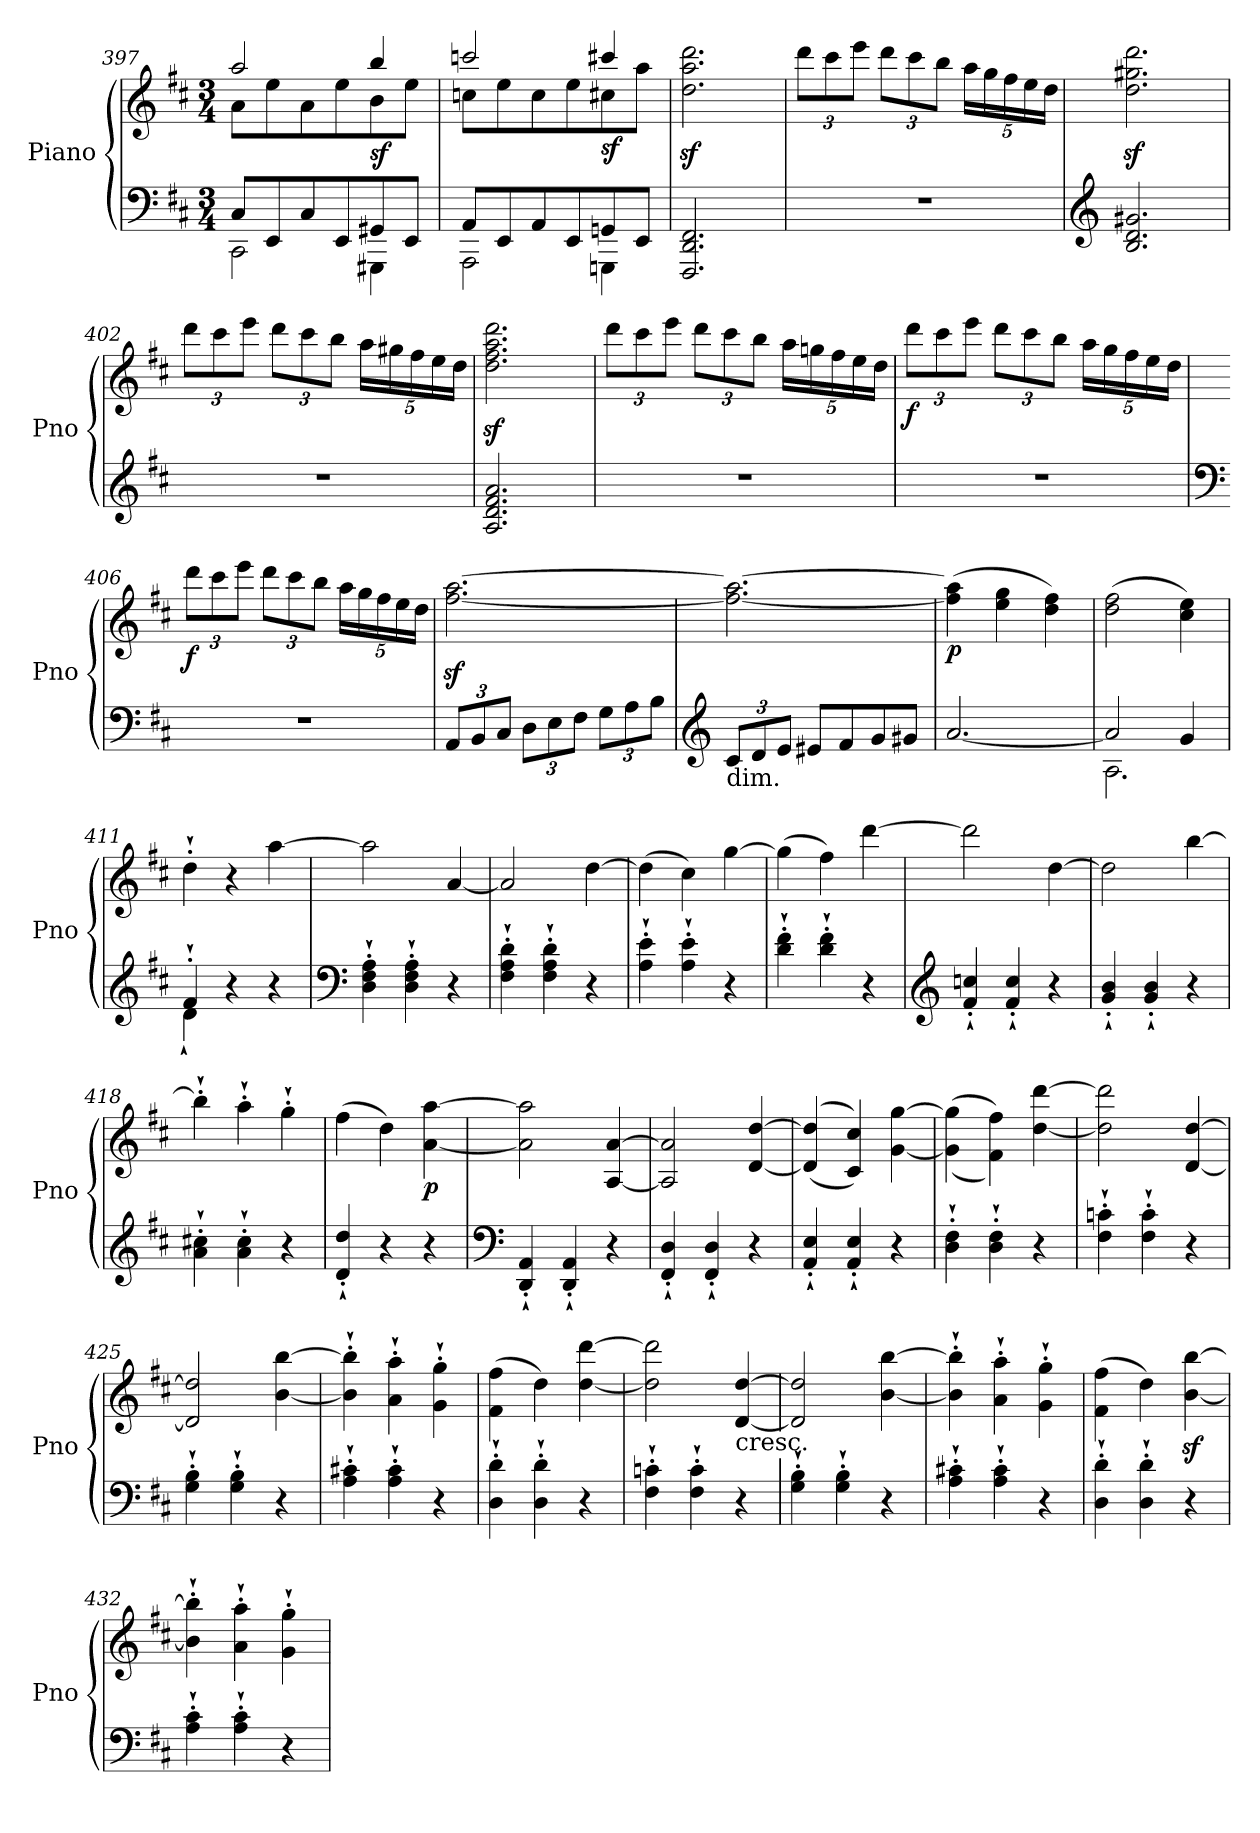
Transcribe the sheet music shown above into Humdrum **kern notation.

**kern	**kern	**dynam
*part1	*part1	*part1
*staff2	*staff1	*staff1/2
*I"Piano	*	*
*I'Pno	*	*
*clefF4	*clefG2	*
*k[f#c#]	*k[f#c#]	*
*D:	*D:	*
*M3/4	*M3/4	*
=397	=397	=397
*^	*^	*
8C#/L	2CC#\	2aa/	8a\L	.
8EE/	.	.	8ee\	.
8C#/	.	.	8a\	.
8EE/	.	.	8ee\	.
!	!	!	!	!LO:DY:b
8GG#X/	4GGG#X\	4bb/	8b\	sf
8EE/J	.	.	8ee\J	.
=398	=398	=398	=398	=398
8AA/L	2AAA\	2cccn/	8ccn\L	.
8EE/	.	.	8ee\	.
8AA/	.	.	8cc\	.
8EE/	.	.	8ee\	.
!	!	!	!	!LO:DY:b
8GGn/	4GGGn\	4ccc#X/	8cc#X\	sf
8EE/J	.	.	8aa\J	.
*v	*v	*	*	*
*	*v	*v	*
=399	=399	=399
2.FFF#/ 2.DD/ 2.FF#/	2.dd\z< 2.aa\z< 2.ddd\z<	.
=400	=400	=400
*	*Xbrackettup	*
2.r	12ddd\L	.
.	12ccc#\	.
.	12eee\J	.
.	12ddd\L	.
.	12ccc#\	.
.	12bb\J	.
.	20aa\LL	.
.	20gg\	.
.	20ff#\	.
.	20ee\	.
.	20dd\JJ	.
=401	=401	=401
*clefG2	*	*
2.B/ 2.d/ 2.g#X/	2.dd\z< 2.gg#X\z< 2.ddd\z<	.
=402	=402	=402
2.r	12ddd\L	.
.	12ccc#\	.
.	12eee\J	.
.	12ddd\L	.
.	12ccc#\	.
.	12bb\J	.
.	20aa\LL	.
.	20gg#X\	.
.	20ff#\	.
.	20ee\	.
.	20dd\JJ	.
=403	=403	=403
2.A/ 2.d/ 2.f#/ 2.a/	2.dd\z< 2.ff#\z< 2.aa\z< 2.ddd\z<	.
=404	=404	=404
2.r	12ddd\L	.
.	12ccc#\	.
.	12eee\J	.
.	12ddd\L	.
.	12ccc#\	.
.	12bb\J	.
.	20aa\LL	.
.	20ggn\	.
.	20ff#\	.
.	20ee\	.
.	20dd\JJ	.
=405	=405	=405
!	!	!LO:DY:b
2.r	12ddd\L	f
.	12ccc#\	.
.	12eee\J	.
.	12ddd\L	.
.	12ccc#\	.
.	12bb\J	.
.	20aa\LL	.
.	20gg\	.
.	20ff#\	.
.	20ee\	.
.	20dd\JJ	.
=406	=406	=406
*clefF4	*	*
!	!	!LO:DY:b
2.r	12ddd\L	f
.	12ccc#\	.
.	12eee\J	.
.	12ddd\L	.
.	12ccc#\	.
.	12bb\J	.
.	20aa\LL	.
.	20gg\	.
.	20ff#\	.
.	20ee\	.
.	20dd\JJ	.
=407	=407	=407
*Xbrackettup	*	*
12AA/L	[2.ff#\z< [2.aa\z<	.
12BB/	.	.
12C#/J	.	.
12D\L	.	.
12E\	.	.
12F#\J	.	.
12G\L	.	.
12A\	.	.
12B\J	.	.
=408	=408	=408
*clefG2	*	*
!LO:TX:b:t=dim.	!	!
12c#/L	2.ff#\_ 2.aa\_	.
12d/	.	.
12e/J	.	.
8e#X/L	.	.
8f#/	.	.
8g/	.	.
8g#X/J	.	.
=409	=409	=409
!	!	!LO:DY:b
[2.a/	(>4ff#\] 4aa\]	p
.	4ee\ 4gg\	.
.	4dd\ 4ff#\)	.
=410	=410	=410
*^	*	*
2a/]	2.A\	(>2dd\ 2ff#\	.
4g/	.	4cc#\ 4ee\)	.
=411	=411	=411	=411
4f#'`/	4d`\	4dd'`\	.
4r	2ryy	4r	.
4r	.	[4aa\	.
*v	*v	*	*
=412	=412	=412
*clefF4	*	*
4D\'` 4F#\'` 4A\'`	2aa\]	.
4D\'` 4F#\'` 4A\'`	.	.
4r	[4a/	.
=413	=413	=413
4F#\'` 4A\'` 4d\'`	2a/]	.
4F#\'` 4A\'` 4d\'`	.	.
4r	[4dd\	.
=414	=414	=414
4A\'` 4e\'`	(>4dd\]	.
4A\'` 4e\'`	4cc#\)	.
4r	[4gg\	.
=415	=415	=415
4d\'` 4f#\'`	(>4gg\]	.
4d\'` 4f#\'`	4ff#\)	.
4r	[4ddd\	.
=416	=416	=416
*clefG2	*	*
4f#/'` 4ccn/'`	2ddd\]	.
4f#/'` 4cc/'`	.	.
4r	[4dd\	.
=417	=417	=417
4g/'` 4b/'`	2dd\]	.
4g/'` 4b/'`	.	.
4r	[4bb\	.
=418	=418	=418
4a\'` 4cc#X\'`	4bb'`\]	.
4a\'` 4cc#\'`	4aa'`\	.
4r	4gg'`\	.
=419	=419	=419
4d/'` 4dd/'`	(>4ff#\	.
4r	4dd\)	.
!	!	!LO:DY:b
4r	[4a\ [4aa\	p
=420	=420	=420
*clefF4	*	*
4DD/'` 4AA/'`	2a\] 2aa\]	.
4DD/'` 4AA/'`	.	.
4r	[4A/ [4a/	.
=421	=421	=421
4FF#/'` 4D/'`	2A/] 2a/]	.
4FF#/'` 4D/'`	.	.
4r	[4d/ [4dd/	.
=422	=422	=422
4AA/'` 4E/'`	(<(<4d/] 4dd/]	.
4AA/'` 4E/'`	4c#/ 4cc#/))	.
4r	[4g\ [4gg\	.
=423	=423	=423
4D\'` 4F#\'`	(>(>4g\] 4gg\]	.
4D\'` 4F#\'`	4f#\ 4ff#\))	.
4r	[4dd\ [4ddd\	.
=424	=424	=424
4F#\'` 4cn\'`	2dd\] 2ddd\]	.
4F#\'` 4c\'`	.	.
4r	[4d/ [4dd/	.
=425	=425	=425
4G\'` 4B\'`	2d/] 2dd/]	.
4G\'` 4B\'`	.	.
4r	[4b\ [4bb\	.
=426	=426	=426
4A\'` 4c#X\'`	4b\]'` 4bb\]'`	.
4A\'` 4c#\'`	4a\'` 4aa\'`	.
4r	4g\'` 4gg\'`	.
=427	=427	=427
4D\'` 4d\'`	(>4f#\ 4ff#\	.
4D\'` 4d\'`	4dd\)	.
4r	[4dd\ [4ddd\	.
=428	=428	=428
4F#\'` 4cn\'`	2dd\] 2ddd\]	.
4F#\'` 4c\'`	.	.
!	!LO:TX:b:t=cresc.	!
4r	[4d/ [4dd/	.
=429	=429	=429
4G\'` 4B\'`	2d/] 2dd/]	.
4G\'` 4B\'`	.	.
4r	[4b\ [4bb\	.
=430	=430	=430
4A\'` 4c#X\'`	4b\]'` 4bb\]'`	.
4A\'` 4c#\'`	4a\'` 4aa\'`	.
4r	4g\'` 4gg\'`	.
=431	=431	=431
4D\'` 4d\'`	(>4f#\ 4ff#\	.
4D\'` 4d\'`	4dd\)	.
4r	[4b\z< [4bb\z<	.
=432	=432	=432
4A\'` 4c#\'`	4b\]'` 4bb\]'`	.
4A\'` 4c#\'`	4a\'` 4aa\'`	.
4r	4g\'` 4gg\'`	.
=	=	=
*-	*-	*-
